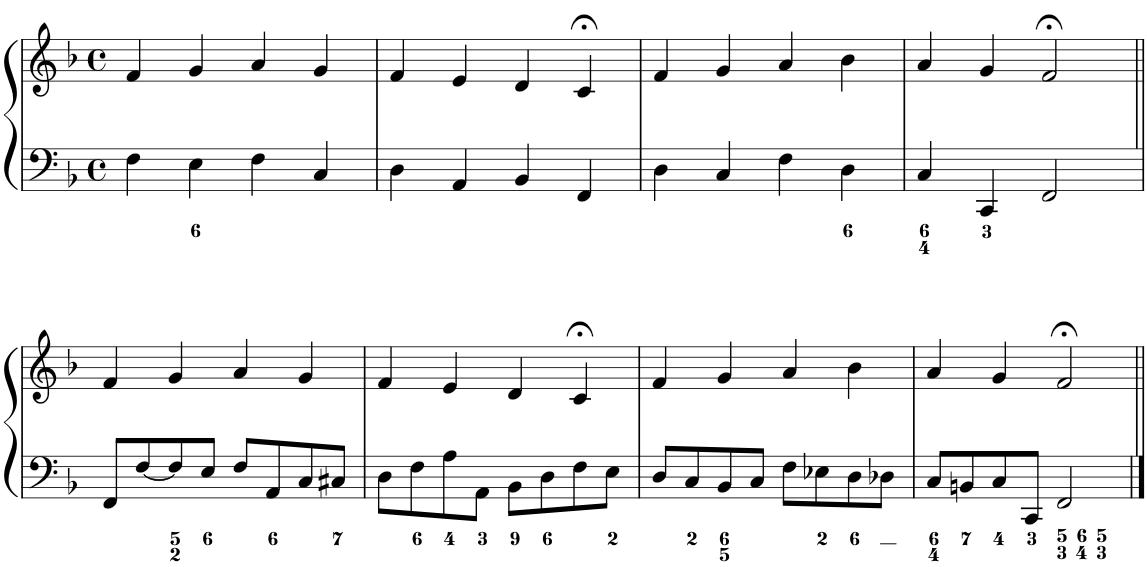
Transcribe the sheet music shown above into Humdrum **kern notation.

**kern	**kern
*part1	*part1
*staff2	*staff1
*I"Zongora	*
*I'Zon.	*
*clefF4	*clefG2
*k[b-]	*k[b-]
*M4/4	*M4/4
*met(c)	*met(c)
=1	=1
4F\	4f/
4E\	4g/
4F\	4a/
4C/	4g/
=2	=2
4D\	4f/
4AA/	4e/
4BB-/	4d/
4FF/	4c;</
=3	=3
4D\	4f/
4C/	4g/
4F\	4a/
4D\	4b-\
=4	=4
4C/	4a/
4CC/	4g/
2FF/	2f;</
!!LO:LB:g=z
=5||	=5||
8FF/L	4f/
[8F/	.
8F/]	4g/
8E/J	.
8F/L	4a/
8AA/	.
8C/	4g/
8C#X/J	.
=6	=6
8D\L	4f/
8F\	.
8A\	4e/
8AA\J	.
8BB-\L	4d/
8D\	.
8F\	4c;</
8E\J	.
=7	=7
8D/L	4f/
8C/	.
8BB-/	4g/
8C/J	.
8F\L	4a/
8E-X\	.
8D\	4b-\
8D-X\J	.
=8	=8
8C/L	4a/
8BBn/	.
8C/	4g/
8CC/J	.
2FF/	2f;</
=||	=||
*-	*-
